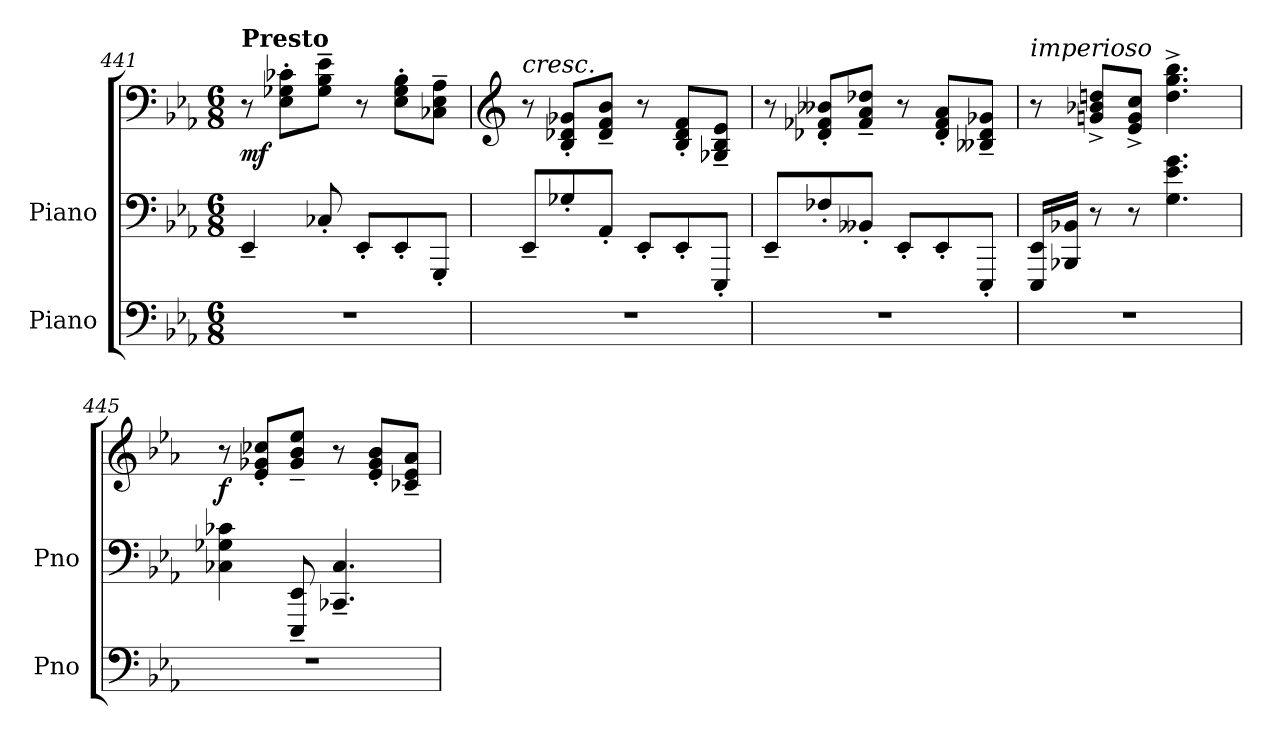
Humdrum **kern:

**kern	**kern	**kern	**dynam
*part2	*part1	*part1	*part1
*staff3	*staff2	*staff1	*staff1/2
*I"Piano	*I"Piano	*	*
*I'Pno	*I'Pno	*	*
!!LO:LB:g=z
*clefF4	*clefF4	*clefF4	*
*k[b-e-a-]	*k[b-e-a-]	*k[b-e-a-]	*
*M6/8	*M6/8	*M6/8	*
=441	=441	=441	=441
!	!	!LO:TX:a:B:t=Presto	!
!	!	!	!LO:DY:b
2.r	4EE-~/	8r	mf
.	.	8E-\' 8G-X\' 8c-X\'L	.
.	8C-X'/	8G-\~ 8B-\~ 8e-\~J	.
.	8EE-'/L	8r	.
.	8EE-'/	8E-\' 8G-\' 8B-\'L	.
.	8GGG'/J	8C-X\~ 8E-\~ 8A-\~J	.
=442	=442	=442	=442
*	*	*clefG2	*
!	!	!LO:TX:a:i:t=cresc.	!
2.r	8EE-~/L	8r	.
.	8G-X'/	8B-/' 8d-X/' 8g-X/'L	.
.	8AA-'/J	8d-/~ 8f/~ 8b-/~J	.
.	8EE-'/L	8r	.
.	8EE-'/	8B-/' 8d-/' 8f/'L	.
.	8EEE-'/J	8G-X/~ 8B-/~ 8e-/~J	.
=443	=443	=443	=443
2.r	8EE-~/L	8r	.
.	8F-X'/	8d-X/' 8f-X/' 8b--X/'L	.
.	8BB--X'/J	8f-/~ 8a-/~ 8dd-X/~J	.
.	8EE-'/L	8r	.
.	8EE-'/	8d-/' 8f-/' 8a-/'L	.
.	8EEE-'/J	8B--X/~ 8d-/~ 8g-X/~J	.
=444	=444	=444	=444
!	!	!LO:TX:a:i:t=imperioso	!
2.r	16EEE-/ 16EE-/LL	8r	.
.	16BBB-X/ 16BB-X/JJ	.	.
.	8r	8gn/^ 8b-X/^ 8ddn/^L	.
.	8r	8e-/^ 8g/^ 8cc/^J	.
.	4.G\ 4.e-\ 4.g\	4.dd\^ 4.gg\^ 4.bb-\^	.
!!LO:LB:g=z
=445	=445	=445	=445
!	!	!	!LO:DY:b
2.r	4C-X\ 4G-X\ 4c-X\	8r	f
.	.	8e-/' 8g-X/' 8cc-X/'L	.
.	8EEE-/~ 8EE-/~	8g-/~ 8b-/~ 8ee-/~J	.
.	4.CC-X/~ 4.C-/~	8r	.
.	.	8e-/' 8g-/' 8b-/'L	.
.	.	8c-X/~ 8e-/~ 8a-/~J	.
=	=	=	=
*-	*-	*-	*-
